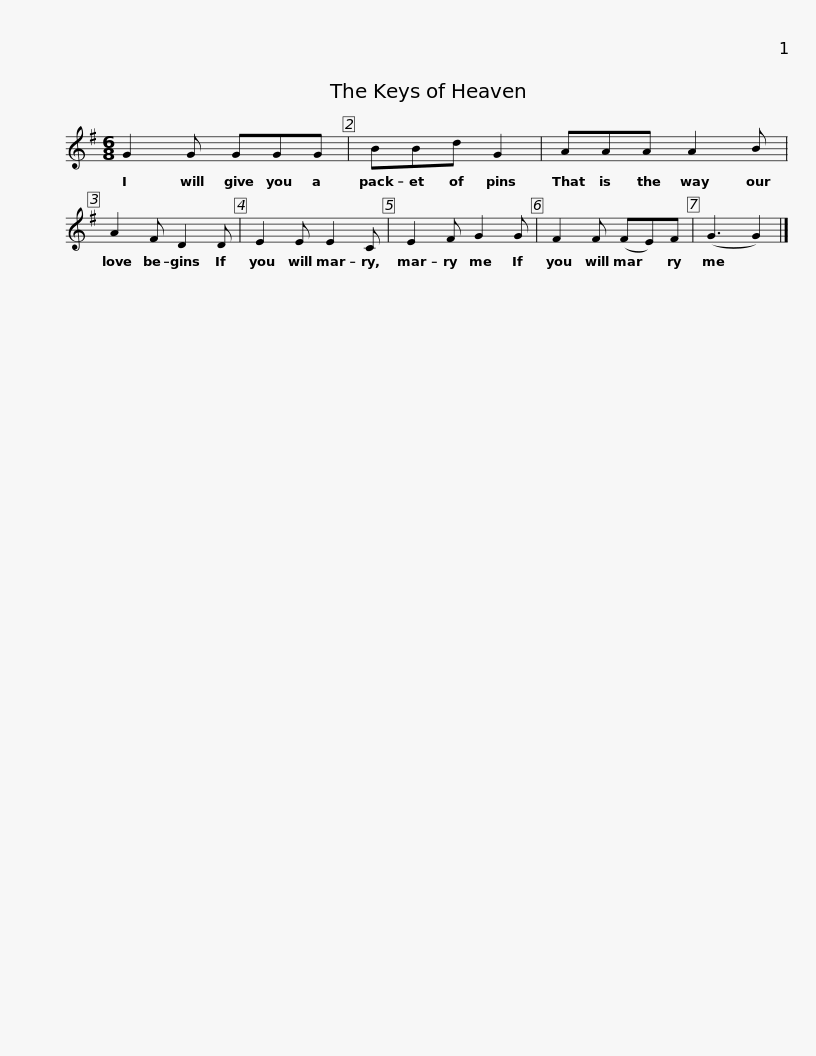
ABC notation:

X:1
L:1/8
M:6/8
I:linebreak $
K:G
V:1 treble
V:1
 G2 G GGG | BBd G2 | AAA A2 B | A2 F D2 D | E2 E E2 C |$ %5
 E2 F G2 G | F2 F (FE)F | (G3 G2) |] %8
